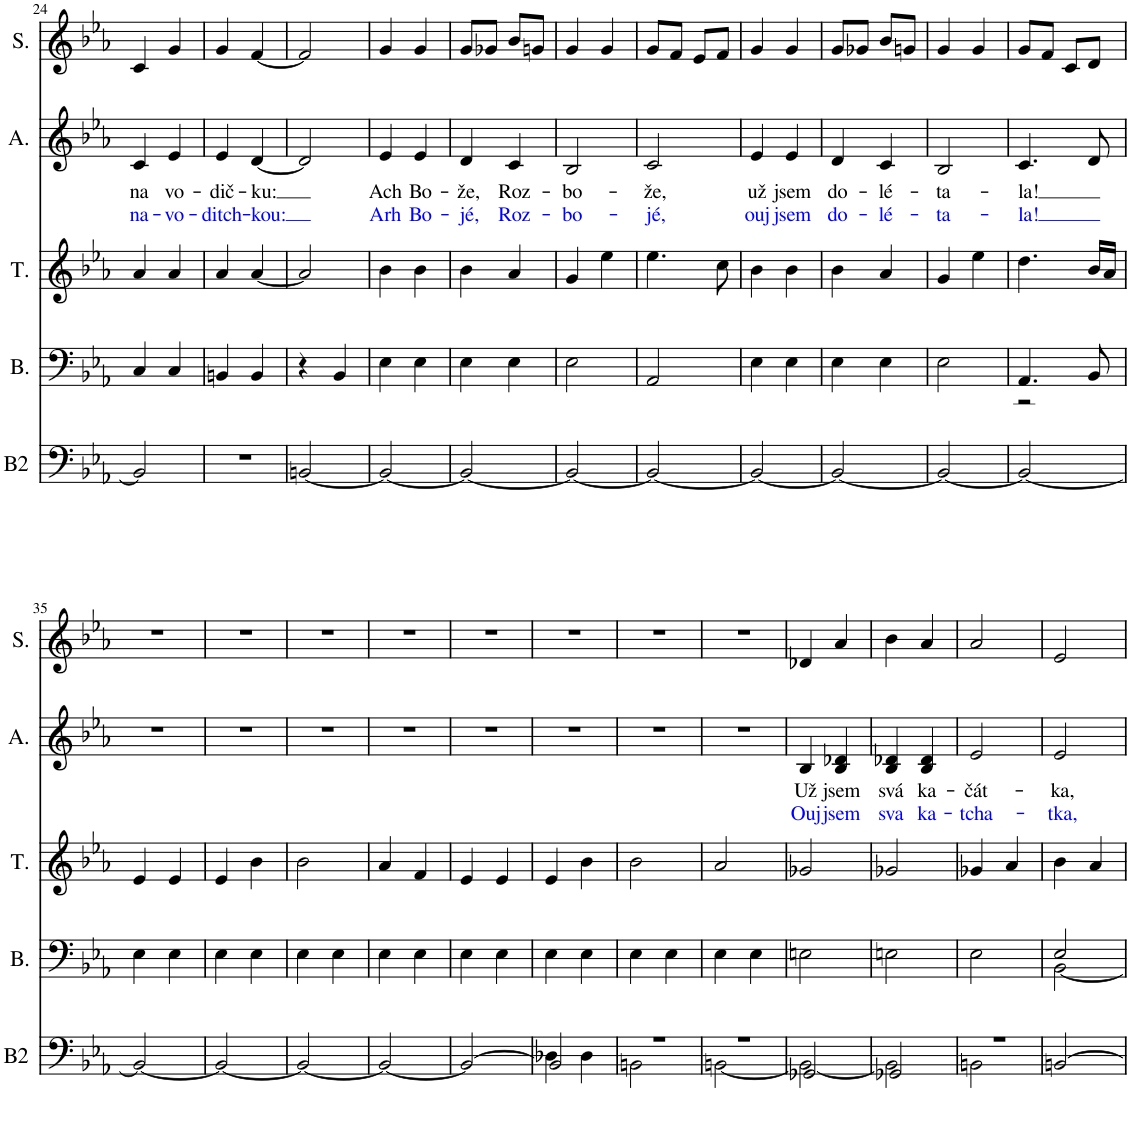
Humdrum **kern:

**kern	**kern	**kern	**kern	**text	**text	**kern
*part5	*part4	*part3	*part2	*part2	*part2	*part1
*staff5	*staff4	*staff3	*staff2	*staff2	*staff2	*staff1
*I"Basse 2	*I"Basse	*I"Ténor	*I"Alto	*	*	*I"Soprano
*I'B2	*I'B.	*I'T.	*I'A.	*	*	*I'S.
!!LO:PB:g=z
*clefF4	*clefF4	*clefG2	*clefG2	*	*	*clefG2
*k[b-e-a-]	*k[b-e-a-]	*k[b-e-a-]	*k[b-e-a-]	*	*	*k[b-e-a-]
*M2/4	*M2/4	*M2/4	*M2/4	*	*	*M2/4
=24	=24	=24	=24	=24	=24	=24
!	!	!	!	!LO:LY:b	!LO:LY:b:color=#0000FF	!
2BB/]	4C/	4a-/	4c/	na	na-	4c/
!	!	!	!	!LO:LY:b	!LO:LY:b:color=#0000FF	!
.	4C/	4a-/	4e-/	vo-	-vo-	4g/
=25	=25	=25	=25	=25	=25	=25
!	!	!	!	!LO:LY:b	!LO:LY:b:color=#0000FF	!
2r	4BBn/	4a-/	4e-/	-dič-	-ditch-	4g/
!	!	!	!	!LO:LY:b	!LO:LY:b:color=#0000FF	!
.	4BB/	[4a-/	[4d/	-ku:	-kou:	[4f/
=26	=26	=26	=26	=26	=26	=26
[2BBn/	4r	2a-/]	2d/]	.	.	2f/]
.	4BB-/	.	.	.	.	.
=27	=27	=27	=27	=27	=27	=27
!	!	!	!	!LO:LY:b	!LO:LY:b:color=#0000FF	!
2BB/_	4E-\	4b-\	4e-/	Ach	Arh	4g/
!	!	!	!	!LO:LY:b	!LO:LY:b:color=#0000FF	!
.	4E-\	4b-\	4e-/	Bo-	Bo-	4g/
=28	=28	=28	=28	=28	=28	=28
!	!	!	!	!LO:LY:b	!LO:LY:b:color=#0000FF	!
2BB/_	4E-\	4b-\	4d/	-že,	-jé,	8g/L
.	.	.	.	.	.	8g-X/J
!	!	!	!	!LO:LY:b	!LO:LY:b:color=#0000FF	!
.	4E-\	4a-/	4c/	Roz-	Roz-	8b-/L
.	.	.	.	.	.	8gn/J
=29	=29	=29	=29	=29	=29	=29
!	!	!	!	!LO:LY:b	!LO:LY:b:color=#0000FF	!
2BB/_	2E-\	4g/	2B-/	-bo-	-bo-	4g/
.	.	4ee-\	.	.	.	4g/
=30	=30	=30	=30	=30	=30	=30
!	!	!	!	!LO:LY:b	!LO:LY:b:color=#0000FF	!
2BB/_	2AA-/	4.ee-\	2c/	-že,	-jé,	8g/L
.	.	.	.	.	.	8f/J
.	.	.	.	.	.	8e-/L
.	.	8cc\	.	.	.	8f/J
=31	=31	=31	=31	=31	=31	=31
!	!	!	!	!LO:LY:b	!LO:LY:b:color=#0000FF	!
2BB/_	4E-\	4b-\	4e-/	už	ouj	4g/
!	!	!	!	!LO:LY:b	!LO:LY:b:color=#0000FF	!
.	4E-\	4b-\	4e-/	jsem	jsem	4g/
=32	=32	=32	=32	=32	=32	=32
!	!	!	!	!LO:LY:b	!LO:LY:b:color=#0000FF	!
2BB/_	4E-\	4b-\	4d/	do-	do-	8g/L
.	.	.	.	.	.	8g-X/J
!	!	!	!	!LO:LY:b	!LO:LY:b:color=#0000FF	!
.	4E-\	4a-/	4c/	-lé-	-lé-	8b-/L
.	.	.	.	.	.	8gn/J
=33	=33	=33	=33	=33	=33	=33
!	!	!	!	!LO:LY:b	!LO:LY:b:color=#0000FF	!
2BB/_	2E-\	4g/	2B-/	-ta-	-ta-	4g/
.	.	4ee-\	.	.	.	4g/
=34	=34	=34	=34	=34	=34	=34
*	*^	*	*	*	*	*
!	!	!	!	!	!LO:LY:b	!LO:LY:b:color=#0000FF	!
2BB/_	4.AA-/	2r	4.dd\	4.c/	-la!	-la!	8g/L
.	.	.	.	.	.	.	8f/J
.	.	.	.	.	.	.	8c/L
.	8BB-/	.	16b-/LL	8d/	.	.	8d/J
.	.	.	16a-/JJ	.	.	.	.
*	*v	*v	*	*	*	*	*
!!LO:LB:g=z
=35	=35	=35	=35	=35	=35	=35
2BB/_	4E-\	4e-/	2r	.	.	2r
.	4E-\	4e-/	.	.	.	.
=36	=36	=36	=36	=36	=36	=36
2BB/_	4E-\	4e-/	2r	.	.	2r
.	4E-\	4b-\	.	.	.	.
=37	=37	=37	=37	=37	=37	=37
2BB/_	4E-\	2b-\	2r	.	.	2r
.	4E-\	.	.	.	.	.
=38	=38	=38	=38	=38	=38	=38
2BB/_	4E-\	4a-/	2r	.	.	2r
.	4E-\	4f/	.	.	.	.
=39	=39	=39	=39	=39	=39	=39
2BB/_	4E-\	4e-/	2r	.	.	2r
.	4E-\	4e-/	.	.	.	.
=40	=40	=40	=40	=40	=40	=40
*^	*	*	*	*	*	*
2BB/]	4D-X\	4E-\	4e-/	2r	.	.	2r
.	4D-\	4E-\	4b-\	.	.	.	.
=41	=41	=41	=41	=41	=41	=41	=41
2r	2BBn\	4E-\	2b-\	2r	.	.	2r
.	.	4E-\	.	.	.	.	.
=42	=42	=42	=42	=42	=42	=42	=42
2r	[2BBn\	4E-\	2a-/	2r	.	.	2r
.	.	4E-\	.	.	.	.	.
=43	=43	=43	=43	=43	=43	=43	=43
!	!	!	!	!	!LO:LY:b	!LO:LY:b:color=#0000FF	!
2GG-X/	2BB\_	2En\	2g-X/	4B-/	Už	Ouj	4d-X/
!	!	!	!	!	!LO:LY:b	!LO:LY:b:color=#0000FF	!
.	.	.	.	4B-/ 4d-X/	jsem	jsem	4a-/
=44	=44	=44	=44	=44	=44	=44	=44
!	!	!	!	!	!LO:LY:b	!LO:LY:b:color=#0000FF	!
2GG-X/	2BB\]	2En\	2g-X/	4B-/ 4d-X/	svá	sva	4b-\
!	!	!	!	!	!LO:LY:b	!LO:LY:b:color=#0000FF	!
.	.	.	.	4B-/ 4d-/	ka-	ka-	4a-/
=45	=45	=45	=45	=45	=45	=45	=45
!	!	!	!	!	!LO:LY:b	!LO:LY:b:color=#0000FF	!
2r	2BBn\	2E-\	4g-X/	2e-/	-čát-	-tcha-	2a-/
.	.	.	4a-/	.	.	.	.
*v	*v	*	*	*	*	*	*
=46	=46	=46	=46	=46	=46	=46
*	*^	*	*	*	*	*
!	!	!	!	!	!LO:LY:b	!LO:LY:b:color=#0000FF	!
[2BBn/	2E-/	[2BB-\	4b-\	2e-/	-ka,	-tka,	2e-/
.	.	.	4a-/	.	.	.	.
*	*v	*v	*	*	*	*	*
=	=	=	=	=	=	=
*-	*-	*-	*-	*-	*-	*-
